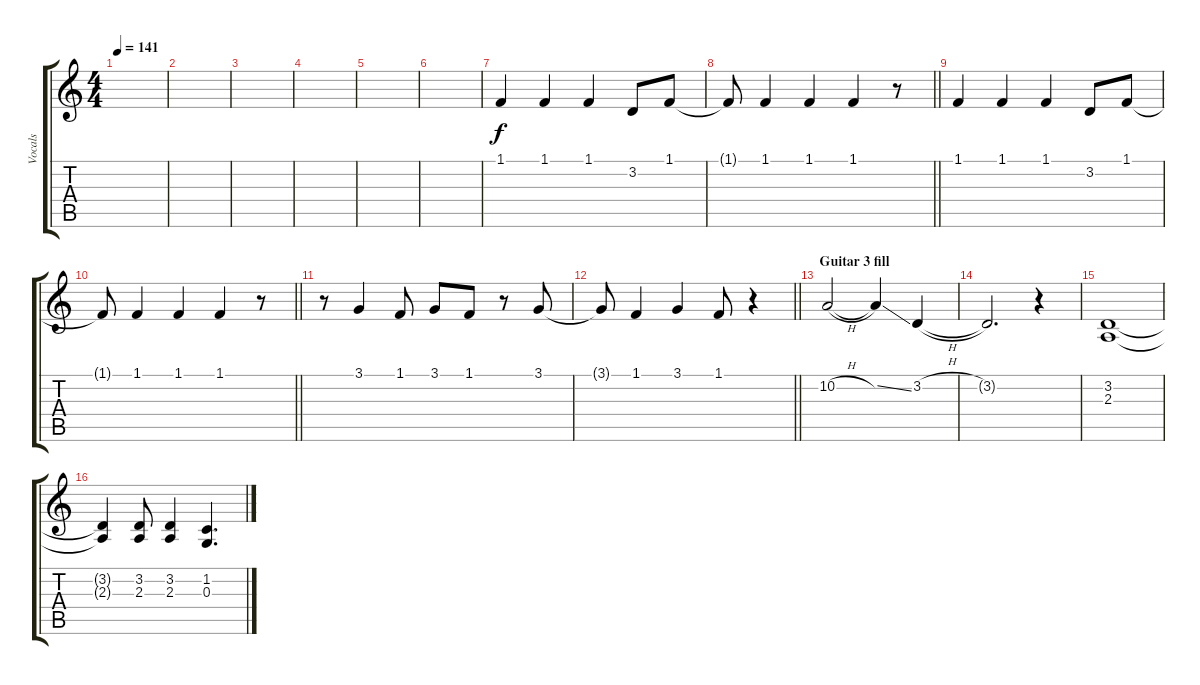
\track ("Vocals" "Vocals") {instrument fiddle}
\staff {score tabs}
\tuning (E4 B3 G3 D3 A2 D2) {hide}
\ts (4 4)
\tempo 141
\clef g2
\ks c
|
|
|
|
|
|
1.1.4 1.1.4 1.1.4 3.2.8 1.1.8 |
\barLineRight lightlight
1.1{t}.8 1.1.4 1.1.4 1.1.4 r.8 |
1.1.4 1.1.4 1.1.4 3.2.8 1.1.8 |
\barLineRight lightlight
1.1{t}.8 1.1.4 1.1.4 1.1.4 r.8 |
r.8 3.1.4 1.1.8 3.1.8 1.1.8 r.8 3.1.8 |
\barLineRight lightlight
3.1{t}.8 1.1.4 3.1.4 1.1.8 r.4 |
\section ("" "Guitar 3 fill")
10.2{h}.2 10.2{ss t}.4 3.2{h}.4 |
3.2{t}.2{d} r.4 |
(3.2 2.3).1 |
(3.2{t} 2.3{t}).4 (3.2 2.3).8 (3.2 2.3).4 (1.2 0.3).4{d}
